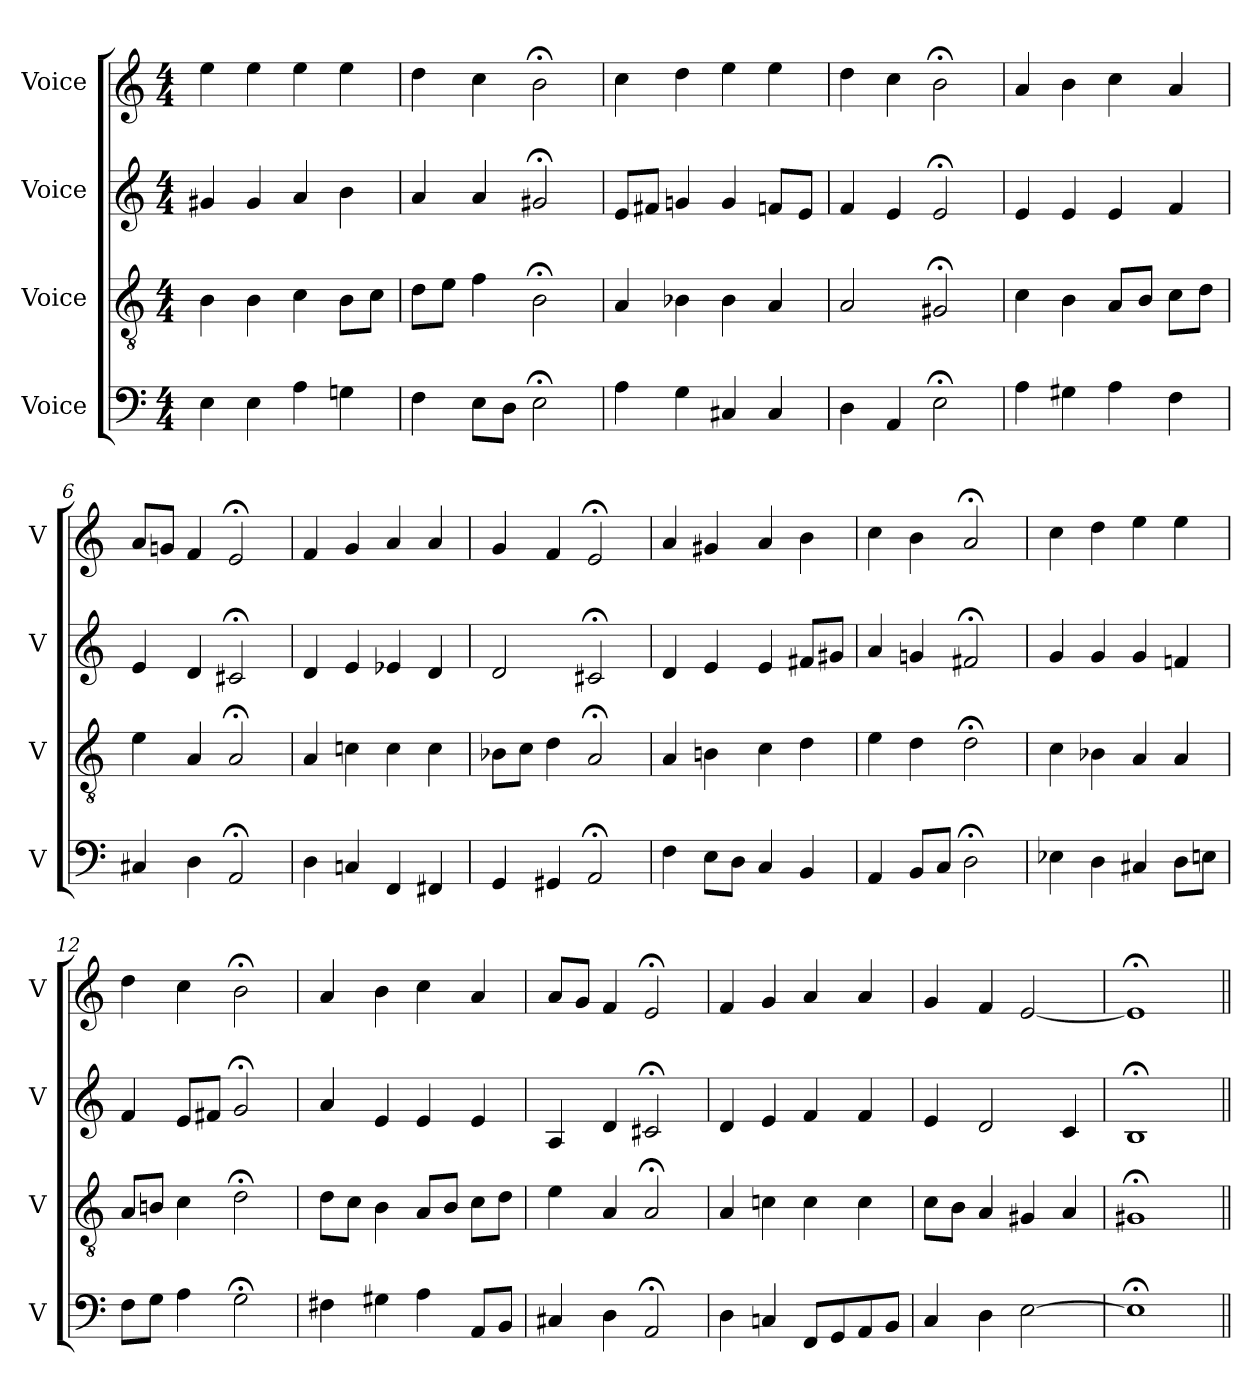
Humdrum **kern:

**kern	**kern	**kern	**kern
*part4	*part3	*part2	*part1
*staff4	*staff3	*staff2	*staff1
*I"Voice	*I"Voice	*I"Voice	*I"Voice
*I'V	*I'V	*I'V	*I'V
*clefF4	*clefGv2	*clefG2	*clefG2
*k[]	*k[]	*k[]	*k[]
*M4/4	*M4/4	*M4/4	*M4/4
*MM100	*MM100	*MM100	*MM100
=1	=1	=1	=1
4E\	4B\	4g#X/	4ee\
4E\	4B\	4g#/	4ee\
4A\	4c\	4a/	4ee\
4Gn\	8B\L	4b\	4ee\
.	8c\J	.	.
=2	=2	=2	=2
4F\	8d\L	4a/	4dd\
.	8e\J	.	.
8E\L	4f\	4a/	4cc\
8D\J	.	.	.
2E;\	2B;\	2g#X;/	2b;\
=3	=3	=3	=3
4A\	4A/	8e/L	4cc\
.	.	8f#X/J	.
4G\	4B-X\	4gn/	4dd\
4C#X/	4B-\	4g/	4ee\
4C#/	4A/	8fn/L	4ee\
.	.	8e/J	.
=4	=4	=4	=4
4D\	2A/	4f/	4dd\
4AA/	.	4e/	4cc\
2E;\	2G#X;/	2e;/	2b;\
=5	=5	=5	=5
4A\	4c\	4e/	4a/
4G#X\	4B\	4e/	4b\
4A\	8A/L	4e/	4cc\
.	8B/J	.	.
4F\	8c\L	4f/	4a/
.	8d\J	.	.
=6	=6	=6	=6
4C#X/	4e\	4e/	8a/L
.	.	.	8gn/J
4D\	4A/	4d/	4f/
2AA;/	2A;/	2c#X;/	2e;/
!!LO:LB:g=z
=7	=7	=7	=7
4D\	4A/	4d/	4f/
4Cn/	4cn\	4e/	4g/
4FF/	4c\	4e-X/	4a/
4FF#X/	4c\	4d/	4a/
=8	=8	=8	=8
4GG/	8B-X\L	2d/	4g/
.	8c\J	.	.
4GG#X/	4d\	.	4f/
2AA;/	2A;/	2c#X;/	2e;/
=9	=9	=9	=9
4F\	4A/	4d/	4a/
8E\L	4Bn\	4e/	4g#X/
8D\J	.	.	.
4C/	4c\	4e/	4a/
4BB/	4d\	8f#X/L	4b\
.	.	8g#X/J	.
=10	=10	=10	=10
4AA/	4e\	4a/	4cc\
8BB/L	4d\	4gn/	4b\
8C/J	.	.	.
2D;\	2d;\	2f#X;/	2a;/
=11	=11	=11	=11
4E-X\	4c\	4g/	4cc\
4D\	4B-X\	4g/	4dd\
4C#X/	4A/	4g/	4ee\
8D\L	4A/	4fn/	4ee\
8En\J	.	.	.
=12	=12	=12	=12
8F\L	8A/L	4f/	4dd\
8G\J	8Bn/J	.	.
4A\	4c\	8e/L	4cc\
.	.	8f#X/J	.
2G;\	2d;\	2g;/	2b;\
!!LO:PB:g=z
=13	=13	=13	=13
4F#X\	8d\L	4a/	4a/
.	8c\J	.	.
4G#X\	4B\	4e/	4b\
4A\	8A/L	4e/	4cc\
.	8B/J	.	.
8AA/L	8c\L	4e/	4a/
8BB/J	8d\J	.	.
=14	=14	=14	=14
4C#X/	4e\	4A/	8a/L
.	.	.	8g/J
4D\	4A/	4d/	4f/
2AA;/	2A;/	2c#X;/	2e;/
=15	=15	=15	=15
4D\	4A/	4d/	4f/
4Cn/	4cn\	4e/	4g/
8FF/L	4c\	4f/	4a/
8GG/	.	.	.
8AA/	4c\	4f/	4a/
8BB/J	.	.	.
=16	=16	=16	=16
4C/	8c\L	4e/	4g/
.	8B\J	.	.
4D\	4A/	2d/	4f/
[2E\	4G#X/	.	[2e/
.	4A/	4c/	.
=17	=17	=17	=17
1E;]	1G#X;	1B;	1e;]
=||	=||	=||	=||
*-	*-	*-	*-
